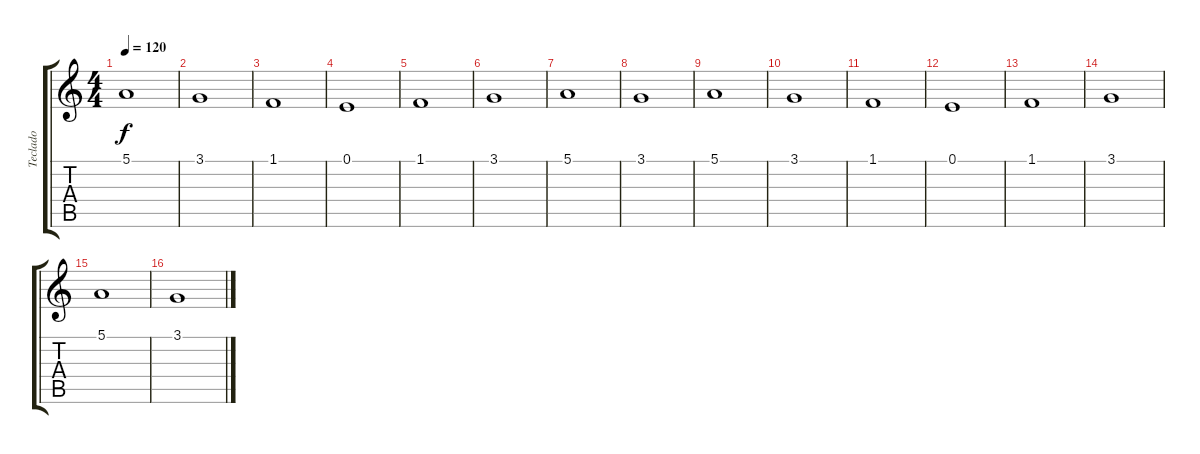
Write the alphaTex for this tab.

\track ("Teclado" "Teclado") {instrument stringensemble1}
\staff {score tabs}
\tuning (E4 B3 G3 D3 A2 E2) {hide}
\ts (4 4)
\tempo 120
\clef g2
\ks c
5.1.1{dy f} |
3.1.1 |
1.1.1 |
0.1.1 |
1.1.1 |
3.1.1 |
5.1.1 |
3.1.1 |
5.1.1 |
3.1.1 |
1.1.1 |
0.1.1 |
1.1.1 |
3.1.1 |
5.1.1 |
3.1.1
